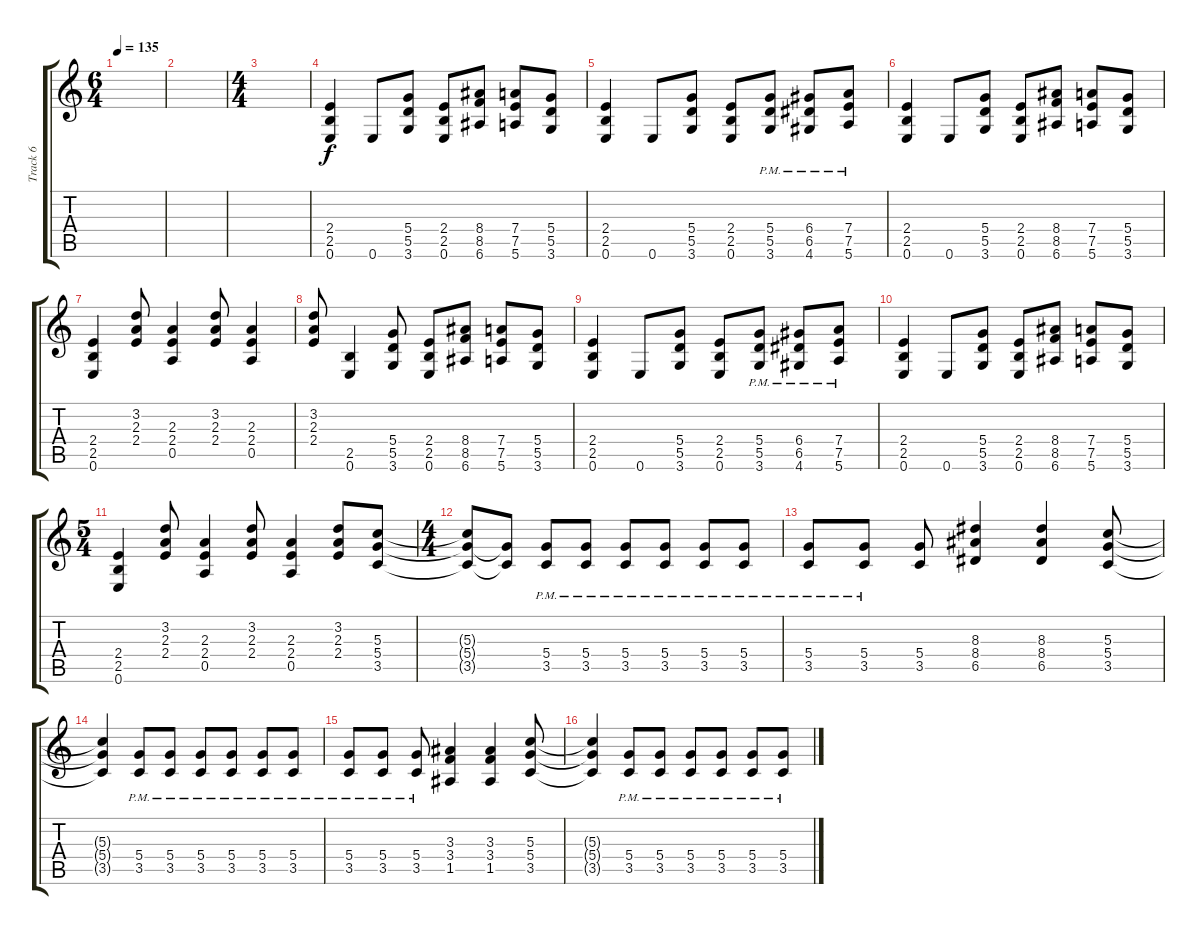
\track ("Track 6" "Track 6") {instrument distortionguitar}
\staff {score tabs}
\tuning (E4 B3 G3 D3 A2 E2) {hide}
\ts (6 4)
\tempo 135
\clef g2
\ks c
|
|
\ts (4 4)
|
(2.4 2.5 0.6).4 0.6.8 (5.4 5.5 3.6).8 (2.4 2.5 0.6).8 (8.4 8.5 6.6).8 (7.4 7.5 5.6).8 (5.4 5.5 3.6).8 |
(2.4 2.5 0.6).4 0.6.8 (5.4 5.5 3.6).8 (2.4 2.5 0.6).8 (5.4{pm} 5.5{pm} 3.6{pm}).8 (6.4{pm} 6.5 4.6{pm}).8 (7.4{pm} 7.5{pm} 5.6{pm}).8 |
(2.4 2.5 0.6).4 0.6.8 (5.4 5.5 3.6).8 (2.4 2.5 0.6).8 (8.4 8.5 6.6).8 (7.4 7.5 5.6).8 (5.4 5.5 3.6).8 |
(2.4 2.5 0.6).4 (3.2 2.3 2.4).8 (2.3 2.4 0.5).4 (3.2 2.3 2.4).8 (2.3 2.4 0.5).4 |
(3.2 2.3 2.4).8 (2.5 0.6).4 (5.4 5.5 3.6).8 (2.4 2.5 0.6).8 (8.4 8.5 6.6).8 (7.4 7.5 5.6).8 (5.4 5.5 3.6).8 |
(2.4 2.5 0.6).4 0.6.8 (5.4 5.5 3.6).8 (2.4 2.5 0.6).8 (5.4{pm} 5.5{pm} 3.6{pm}).8 (6.4{pm} 6.5 4.6{pm}).8 (7.4{pm} 7.5{pm} 5.6{pm}).8 |
(2.4 2.5 0.6).4 0.6.8 (5.4 5.5 3.6).8 (2.4 2.5 0.6).8 (8.4 8.5 6.6).8 (7.4 7.5 5.6).8 (5.4 5.5 3.6).8 |
\ts (5 4)
(2.4 2.5 0.6).4 (3.2 2.3 2.4).8 (2.3 2.4 0.5).4 (3.2 2.3 2.4).8 (2.3 2.4 0.5).4 (3.2 2.3 2.4).8 (5.3 5.4 3.5).8 |
\ts (4 4)
(5.3{t} 5.4{t} 3.5{t}).8 (5.4{t} 3.5{t}).8 (5.4{pm} 3.5{pm}).8 (5.4{pm} 3.5{pm}).8 (5.4{pm} 3.5{pm}).8 (5.4{pm} 3.5{pm}).8 (5.4{pm} 3.5{pm}).8 (5.4{pm} 3.5{pm}).8 |
(5.4{pm} 3.5{pm}).8 (5.4{pm} 3.5{pm}).8 (5.4 3.5).8 (8.3 8.4 6.5).4 (8.3 8.4 6.5).4 (5.3 5.4 3.5).8 |
(5.3{t} 5.4{t} 3.5{t}).4 (5.4{pm} 3.5{pm}).8 (5.4{pm} 3.5{pm}).8 (5.4{pm} 3.5{pm}).8 (5.4{pm} 3.5{pm}).8 (5.4{pm} 3.5{pm}).8 (5.4{pm} 3.5{pm}).8 |
(5.4{pm} 3.5{pm}).8 (5.4{pm} 3.5{pm}).8 (5.4{pm} 3.5{pm}).8 (3.3 3.4 1.5).4 (3.3 3.4 1.5).4 (5.3 5.4 3.5).8 |
(5.3{t} 5.4{t} 3.5{t}).4 (5.4{pm} 3.5{pm}).8 (5.4{pm} 3.5{pm}).8 (5.4{pm} 3.5{pm}).8 (5.4{pm} 3.5{pm}).8 (5.4{pm} 3.5{pm}).8 (5.4{pm} 3.5{pm}).8
